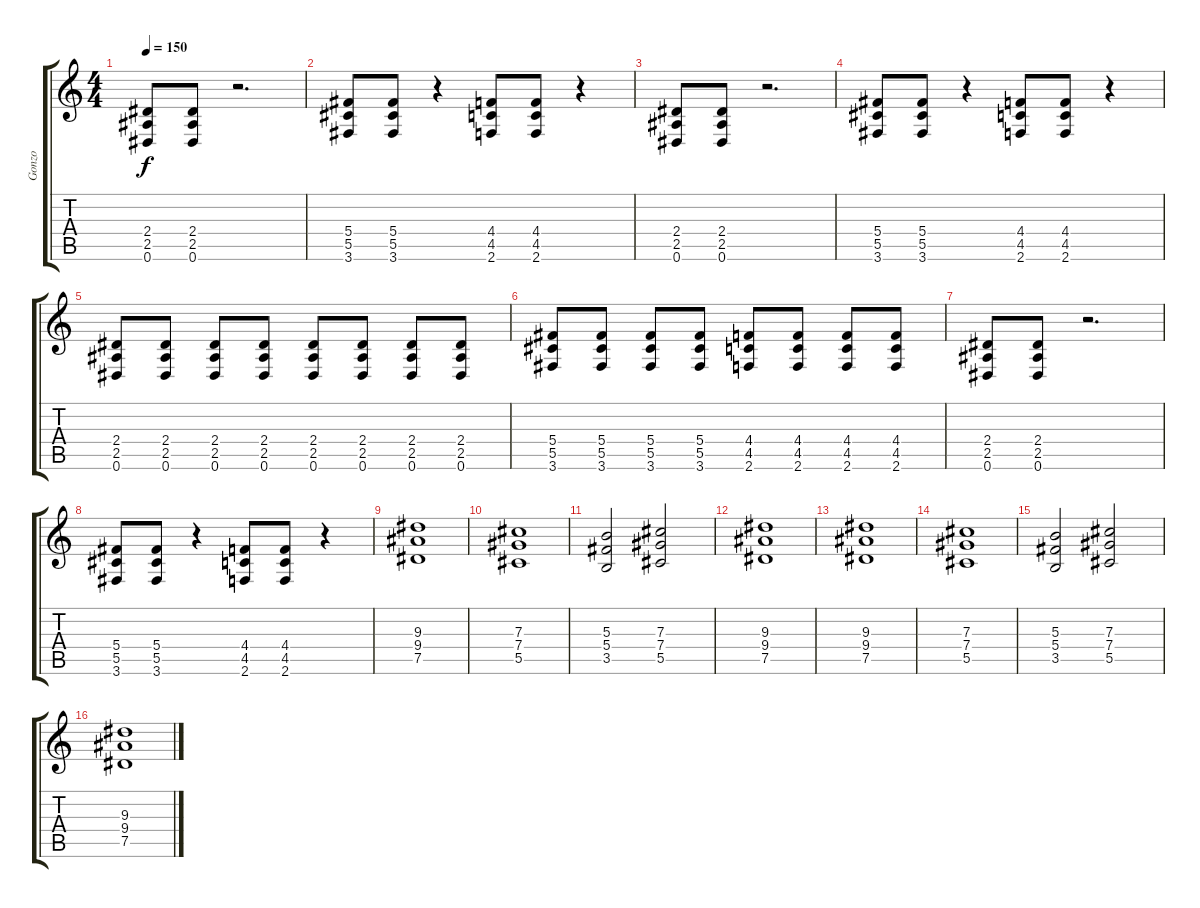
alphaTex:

\track ("Gonzo" "Gonzo") {instrument overdrivenguitar}
\staff {score tabs}
\tuning (Eb4 Bb3 Gb3 Db3 Ab2 Eb2) {hide}
\ts (4 4)
\tempo 150
\clef g2
\ks c
(2.4 2.5 0.6).8{dy f} (2.4 2.5 0.6).8 r.2{d} |
(5.4 5.5 3.6).8 (5.4 5.5 3.6).8 r.4 (4.4 4.5 2.6).8 (4.4 4.5 2.6).8 r.4 |
(2.4 2.5 0.6).8 (2.4 2.5 0.6).8 r.2{d} |
(5.4 5.5 3.6).8 (5.4 5.5 3.6).8 r.4 (4.4 4.5 2.6).8 (4.4 4.5 2.6).8 r.4 |
(2.4 2.5 0.6).8 (2.4 2.5 0.6).8 (2.4 2.5 0.6).8 (2.4 2.5 0.6).8 (2.4 2.5 0.6).8 (2.4 2.5 0.6).8 (2.4 2.5 0.6).8 (2.4 2.5 0.6).8 |
(5.4 5.5 3.6).8 (5.4 5.5 3.6).8 (5.4 5.5 3.6).8 (5.4 5.5 3.6).8 (4.4 4.5 2.6).8 (4.4 4.5 2.6).8 (4.4 4.5 2.6).8 (4.4 4.5 2.6).8 |
(2.4 2.5 0.6).8 (2.4 2.5 0.6).8 r.2{d} |
(5.4 5.5 3.6).8 (5.4 5.5 3.6).8 r.4 (4.4 4.5 2.6).8 (4.4 4.5 2.6).8 r.4 |
(9.3 9.4 7.5).1 |
(7.3 7.4 5.5).1 |
(5.3 5.4 3.5).2 (7.3 7.4 5.5).2 |
(9.3 9.4 7.5).1 |
(9.3 9.4 7.5).1 |
(7.3 7.4 5.5).1 |
(5.3 5.4 3.5).2 (7.3 7.4 5.5).2 |
(9.3 9.4 7.5).1
